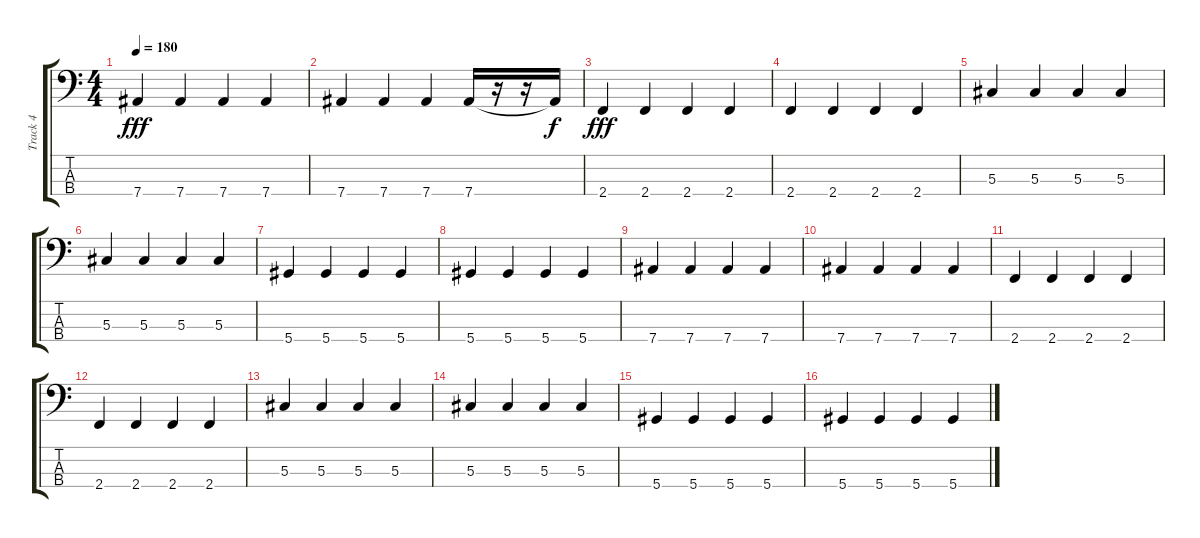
\track ("Track 4" "Track 4") {instrument electricbasspick}
\staff {score tabs}
\tuning (Gb2 Db2 Ab1 Eb1) {hide}
\ts (4 4)
\tempo 180
\clef f4
\ks c
7.4.4{dy fff} 7.4.4 7.4.4 7.4.4 |
7.4.4 7.4.4 7.4.4 7.4.16 r.16 r.16 7.4{t}.16{dy f} |
2.4.4{dy fff} 2.4.4 2.4.4 2.4.4 |
2.4.4 2.4.4 2.4.4 2.4.4 |
5.3.4 5.3.4 5.3.4 5.3.4 |
5.3.4 5.3.4 5.3.4 5.3.4 |
5.4.4 5.4.4 5.4.4 5.4.4 |
5.4.4 5.4.4 5.4.4 5.4.4 |
7.4.4 7.4.4 7.4.4 7.4.4 |
7.4.4 7.4.4 7.4.4 7.4.4 |
2.4.4 2.4.4 2.4.4 2.4.4 |
2.4.4 2.4.4 2.4.4 2.4.4 |
5.3.4 5.3.4 5.3.4 5.3.4 |
5.3.4 5.3.4 5.3.4 5.3.4 |
5.4.4 5.4.4 5.4.4 5.4.4 |
5.4.4 5.4.4 5.4.4 5.4.4
